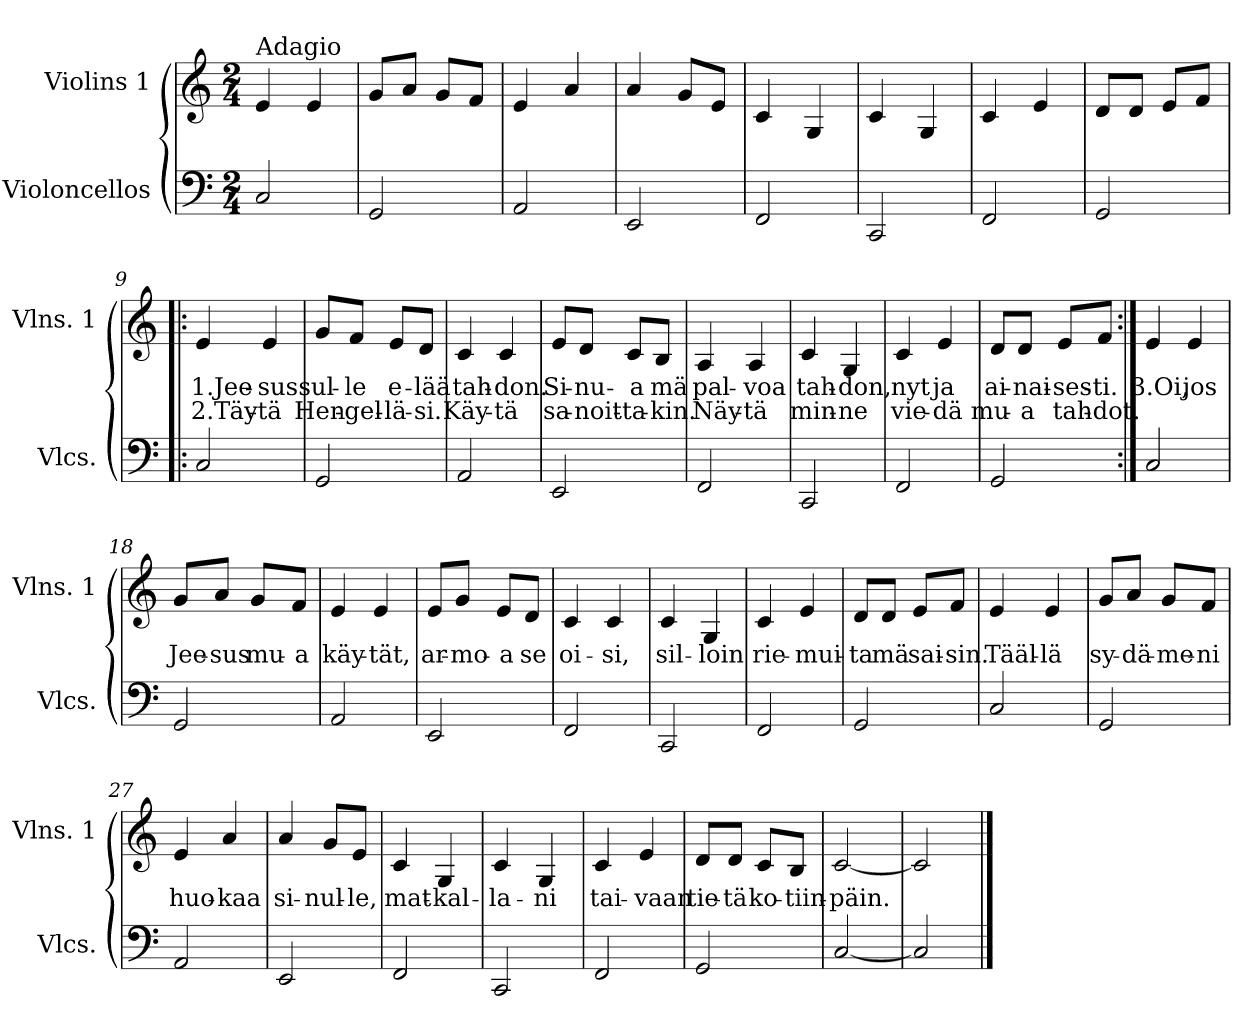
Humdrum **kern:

**kern	**kern	**text	**text
*part2	*part1	*part1	*part1
*staff2	*staff1	*staff1	*staff1
*I"Violoncellos	*I"Violins 1	*	*
*I'Vlcs.	*I'Vlns. 1	*	*
*clefF4	*clefG2	*	*
*k[]	*k[]	*	*
*C:	*C:	*	*
*M2/4	*M2/4	*	*
=1	=1	=1	=1
!	!LO:TX:a:t=Adagio	!	!
2C/	4e/	.	.
.	4e/	.	.
=2	=2	=2	=2
2GG/	8g/L	.	.
.	8a/J	.	.
.	8g/L	.	.
.	8f/J	.	.
=3	=3	=3	=3
2AA/	4e/	.	.
.	4a/	.	.
=4	=4	=4	=4
2EE/	4a/	.	.
.	8g/L	.	.
.	8e/J	.	.
=5	=5	=5	=5
2FF/	4c/	.	.
.	4G/	.	.
=6	=6	=6	=6
2CC/	4c/	.	.
.	4G/	.	.
=7	=7	=7	=7
2FF/	4c/	.	.
.	4e/	.	.
=8	=8	=8	=8
2GG/	8d/L	.	.
.	8d/J	.	.
.	8e/L	.	.
.	8f/J	.	.
!!LO:LB:g=z
=9!|:	=9!|:	=9!|:	=9!|:
2C/	4e/	1.Jee-	2.Täy-
.	4e/	-sus	-tä
=10	=10	=10	=10
2GG/	8g/L	sul-	Hen-
.	8f/J	-le	-gel-
.	8e/L	e-	-lä-
.	8d/J	-lää	-si.
=11	=11	=11	=11
2AA/	4c/	tah-	Käy-
.	4c/	-don.	-tä
=12	=12	=12	=12
2EE/	8e/L	Si-	sa-
.	8d/J	-nu-	-noit-
.	8c/L	-a	-ta-
.	8B/J	mä	-kin.
=13	=13	=13	=13
2FF/	4A/	pal-	Näy-
.	4A/	-voa	-tä
=14	=14	=14	=14
2CC/	4c/	tah-	min-
.	4G/	-don,	-ne
=15	=15	=15	=15
2FF/	4c/	nyt	vie-
.	4e/	ja	-dä
!!LO:LB:g=z
=16	=16	=16	=16
2GG/	8d/L	ai-	mu-
.	8d/J	-nai-	-a
.	8e/L	-ses-	tah-
.	8f/J	-ti.	-dot.
=17:|!	=17:|!	=17:|!	=17:|!
2C/	4e/	3.Oi,	.
.	4e/	jos	.
=18	=18	=18	=18
2GG/	8g/L	Jee-	.
.	8a/J	-sus	.
.	8g/L	mu-	.
.	8f/J	-a	.
=19	=19	=19	=19
2AA/	4e/	käy-	.
.	4e/	-tät,	.
=20	=20	=20	=20
2EE/	8e/L	ar-	.
.	8g/J	-mo-	.
.	8e/L	-a	.
.	8d/J	se	.
=21	=21	=21	=21
2FF/	4c/	oi-	.
.	4c/	-si,	.
=22	=22	=22	=22
2CC/	4c/	sil-	.
.	4G/	-loin	.
!!LO:LB:g=z
=23	=23	=23	=23
2FF/	4c/	rie-	.
.	4e/	-mui-	.
=24	=24	=24	=24
2GG/	8d/L	-ta	.
.	8d/J	mä	.
.	8e/L	sai-	.
.	8f/J	-sin.	.
=25	=25	=25	=25
2C/	4e/	Tääl-	.
.	4e/	-lä	.
=26	=26	=26	=26
2GG/	8g/L	sy-	.
.	8a/J	-dä-	.
.	8g/L	-me-	.
.	8f/J	-ni	.
=27	=27	=27	=27
2AA/	4e/	huo-	.
.	4a/	-kaa	.
=28	=28	=28	=28
2EE/	4a/	si-	.
.	8g/L	-nul-	.
.	8e/J	-le,	.
=29	=29	=29	=29
2FF/	4c/	mat-	.
.	4G/	-kal-	.
!!LO:PB:g=z
=30	=30	=30	=30
2CC/	4c/	-la-	.
.	4G/	-ni	.
=31	=31	=31	=31
2FF/	4c/	tai-	.
.	4e/	-vaan	.
=32	=32	=32	=32
2GG/	8d/L	tie-	.
.	8d/J	-tä	.
.	8c/L	ko-	.
.	8B/J	-tiin-	.
=33	=33	=33	=33
[2C/	[2c/	-päin.	.
=34	=34	=34	=34
2C/]	2c/]	.	.
==	==	==	==
*-	*-	*-	*-
